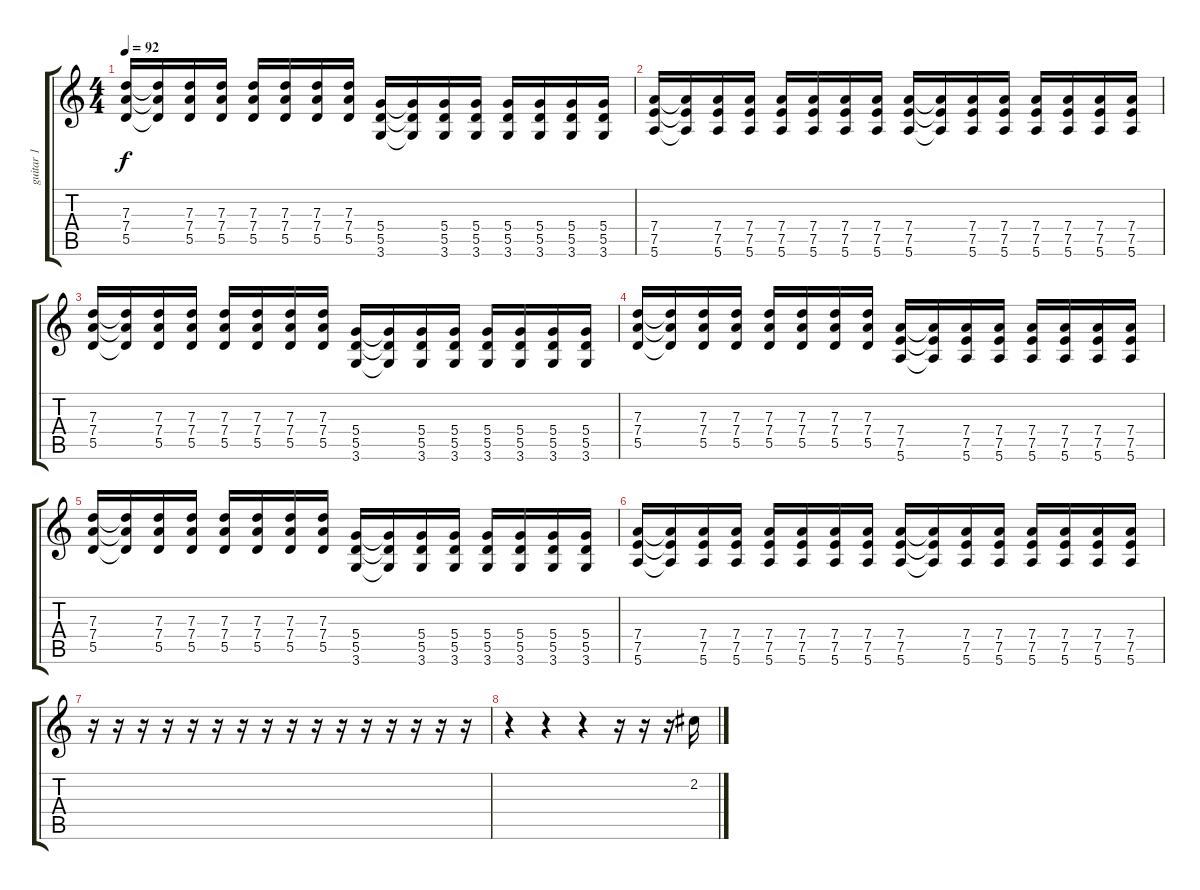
\track ("guitar 1" "guitar 1") {instrument distortionguitar}
\staff {score tabs}
\tuning (E4 B3 G3 D3 A2 E2) {hide}
\ts (4 4)
\tempo 92
\clef g2
\ks c
(7.3 7.4 5.5).16{dy f} (7.3{t} 7.4{t} 5.5{t}).16 (7.3 7.4 5.5).16 (7.3 7.4 5.5).16 (7.3 7.4 5.5).16 (7.3 7.4 5.5).16 (7.3 7.4 5.5).16 (7.3 7.4 5.5).16 (5.4 5.5 3.6).16 (5.4{t} 5.5{t} 3.6{t}).16 (5.4 5.5 3.6).16 (5.4 5.5 3.6).16 (5.4 5.5 3.6).16 (5.4 5.5 3.6).16 (5.4 5.5 3.6).16 (5.4 5.5 3.6).16 |
(7.4 7.5 5.6).16 (7.4{t} 7.5{t} 5.6{t}).16 (7.4 7.5 5.6).16 (7.4 7.5 5.6).16 (7.4 7.5 5.6).16 (7.4 7.5 5.6).16 (7.4 7.5 5.6).16 (7.4 7.5 5.6).16 (7.4 7.5 5.6).16 (7.4{t} 7.5{t} 5.6{t}).16 (7.4 7.5 5.6).16 (7.4 7.5 5.6).16 (7.4 7.5 5.6).16 (7.4 7.5 5.6).16 (7.4 7.5 5.6).16 (7.4 7.5 5.6).16 |
(7.3 7.4 5.5).16 (7.3{t} 7.4{t} 5.5{t}).16 (7.3 7.4 5.5).16 (7.3 7.4 5.5).16 (7.3 7.4 5.5).16 (7.3 7.4 5.5).16 (7.3 7.4 5.5).16 (7.3 7.4 5.5).16 (5.4 5.5 3.6).16 (5.4{t} 5.5{t} 3.6{t}).16 (5.4 5.5 3.6).16 (5.4 5.5 3.6).16 (5.4 5.5 3.6).16 (5.4 5.5 3.6).16 (5.4 5.5 3.6).16 (5.4 5.5 3.6).16 |
(7.3 7.4 5.5).16 (7.3{t} 7.4{t} 5.5{t}).16 (7.3 7.4 5.5).16 (7.3 7.4 5.5).16 (7.3 7.4 5.5).16 (7.3 7.4 5.5).16 (7.3 7.4 5.5).16 (7.3 7.4 5.5).16 (7.4 7.5 5.6).16 (7.4{t} 7.5{t} 5.6{t}).16 (7.4 7.5 5.6).16 (7.4 7.5 5.6).16 (7.4 7.5 5.6).16 (7.4 7.5 5.6).16 (7.4 7.5 5.6).16 (7.4 7.5 5.6).16 |
(7.3 7.4 5.5).16 (7.3{t} 7.4{t} 5.5{t}).16 (7.3 7.4 5.5).16 (7.3 7.4 5.5).16 (7.3 7.4 5.5).16 (7.3 7.4 5.5).16 (7.3 7.4 5.5).16 (7.3 7.4 5.5).16 (5.4 5.5 3.6).16 (5.4{t} 5.5{t} 3.6{t}).16 (5.4 5.5 3.6).16 (5.4 5.5 3.6).16 (5.4 5.5 3.6).16 (5.4 5.5 3.6).16 (5.4 5.5 3.6).16 (5.4 5.5 3.6).16 |
(7.4 7.5 5.6).16 (7.4{t} 7.5{t} 5.6{t}).16 (7.4 7.5 5.6).16 (7.4 7.5 5.6).16 (7.4 7.5 5.6).16 (7.4 7.5 5.6).16 (7.4 7.5 5.6).16 (7.4 7.5 5.6).16 (7.4 7.5 5.6).16 (7.4{t} 7.5{t} 5.6{t}).16 (7.4 7.5 5.6).16 (7.4 7.5 5.6).16 (7.4 7.5 5.6).16 (7.4 7.5 5.6).16 (7.4 7.5 5.6).16 (7.4 7.5 5.6).16 |
r.16 r.16 r.16 r.16 r.16 r.16 r.16 r.16 r.16 r.16 r.16 r.16 r.16 r.16 r.16 r.16 |
r.4 r.4 r.4 r.16 r.16 r.16 2.2{h}.16
